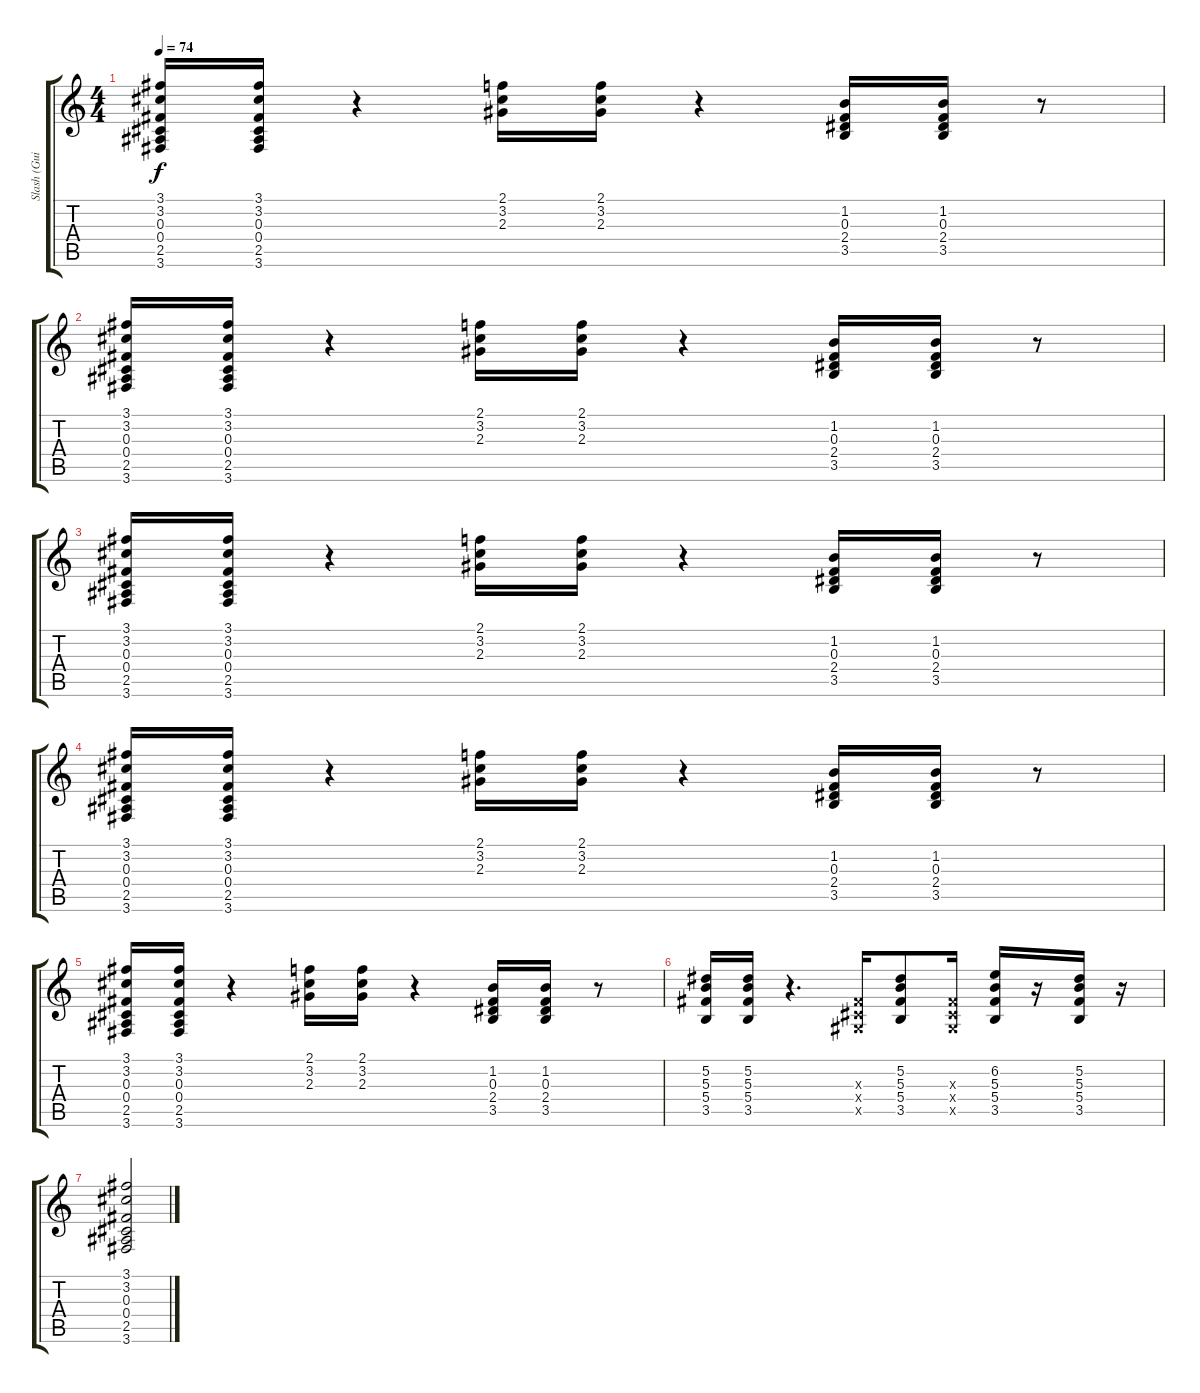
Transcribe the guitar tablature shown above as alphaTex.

\track ("Slash (Guitar - 6 Strings)" "Slash (Gui") {instrument distortionguitar}
\staff {score tabs}
\tuning (Eb4 Bb3 Gb3 Db3 Ab2 Eb2) {hide}
\ts (4 4)
\tempo 74
\clef g2
\ks c
(3.1 3.2 0.3 0.4 2.5 3.6).16{dy f instrument electricguitarjazz} (3.1 3.2 0.3 0.4 2.5 3.6).16 r.4 (2.1 3.2 2.3).16 (2.1 3.2 2.3).16 r.4 (1.2 0.3 2.4 3.5).16 (1.2 0.3 2.4 3.5).16 r.8 |
(3.1 3.2 0.3 0.4 2.5 3.6).16{instrument electricguitarjazz} (3.1 3.2 0.3 0.4 2.5 3.6).16 r.4 (2.1 3.2 2.3).16 (2.1 3.2 2.3).16 r.4 (1.2 0.3 2.4 3.5).16 (1.2 0.3 2.4 3.5).16 r.8 |
(3.1 3.2 0.3 0.4 2.5 3.6).16{instrument electricguitarjazz} (3.1 3.2 0.3 0.4 2.5 3.6).16 r.4 (2.1 3.2 2.3).16 (2.1 3.2 2.3).16 r.4 (1.2 0.3 2.4 3.5).16 (1.2 0.3 2.4 3.5).16 r.8 |
(3.1 3.2 0.3 0.4 2.5 3.6).16{instrument electricguitarjazz} (3.1 3.2 0.3 0.4 2.5 3.6).16 r.4 (2.1 3.2 2.3).16 (2.1 3.2 2.3).16 r.4 (1.2 0.3 2.4 3.5).16 (1.2 0.3 2.4 3.5).16 r.8 |
(3.1 3.2 0.3 0.4 2.5 3.6).16{instrument electricguitarjazz} (3.1 3.2 0.3 0.4 2.5 3.6).16 r.4 (2.1 3.2 2.3).16 (2.1 3.2 2.3).16 r.4 (1.2 0.3 2.4 3.5).16 (1.2 0.3 2.4 3.5).16 r.8 |
(5.2 5.3 5.4 3.5).16 (5.2 5.3 5.4 3.5).16 r.4{d} (0.3{x} 0.4{x} 0.5{x}).16 (5.2 5.3 5.4 3.5).8 (0.3{x} 0.4{x} 0.5{x}).16 (6.2 5.3 5.4 3.5).16 r.16 (5.2 5.3 5.4 3.5).16 r.16 |
(3.1 3.2 0.3 0.4 2.5 3.6).2{instrument distortionguitar}
